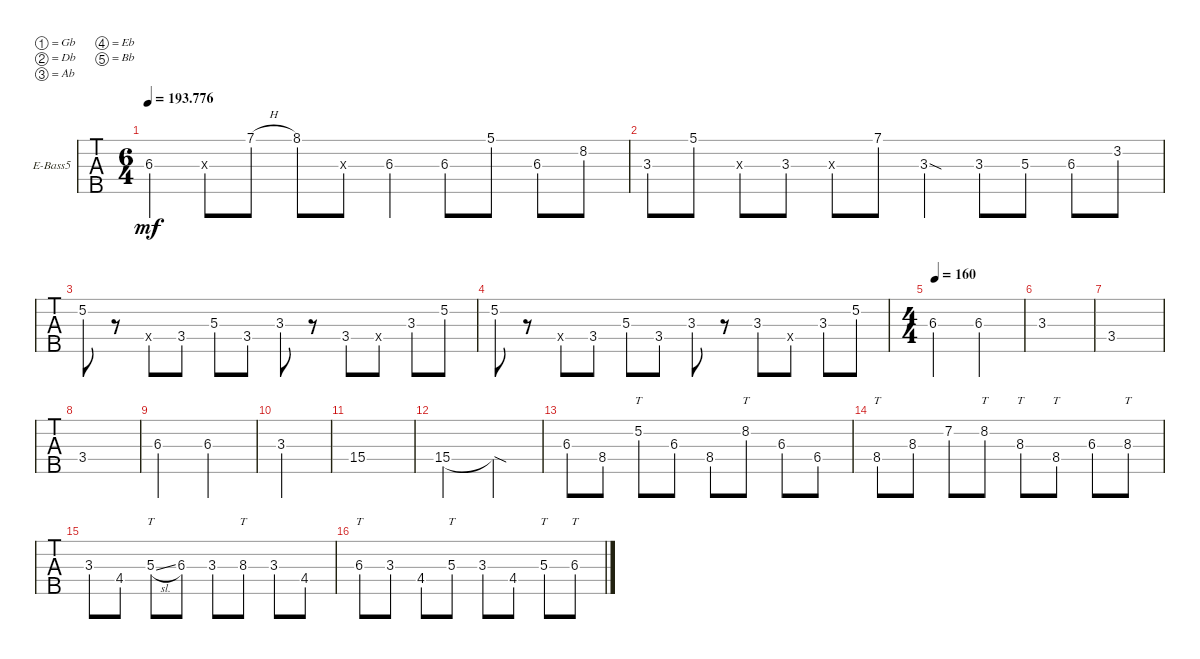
\defaultSystemsLayout 4
\bracketExtendMode groupsimilarinstruments
\firstSystemTrackNameOrientation horizontal
\otherSystemsTrackNameOrientation horizontal
\track ("Electric Bass" "E-Bass5") {multiBarRest instrument electricbassfinger}
\staff {tabs}
\tuning (Gb2 Db2 Ab1 Eb1 Bb0)
\ts (6 4)
\tempo
193.776
\accidentals auto
\clef f4
\ottava regular
\simile none
\ks c
6.3.4{dy mf} 6.3{x}.8 7.1{h}.8 8.1.8 6.3{x}.8 6.3.4 6.3.8 5.1.8 6.3.8 8.2.8 |
3.3.8 5.1.8 3.3{x}.8 3.3.8 3.3{x}.8 7.1.8 3.3{sod}.4 3.3.8 5.3.8 6.3.8 3.2.8 |
5.2.8 r.8 3.4{x}.8 3.4.8 5.3.8 3.4.8 3.3.8 r.8 3.4.8 0.4{x}.8 3.3.8 5.2.8 |
5.2.8 r.8 3.4{x}.8 3.4.8 5.3.8 3.4.8 3.3.8 r.8 3.3.8 0.4{x}.8 3.3.8 5.2.8 |
\ts (4 4)
\tempo (160 0.0375)
6.3.2 6.3.2 |
3.3.1 |
3.4.1 |
3.4.1 |
6.3.2 6.3.2 |
3.3.2 |
15.4.1 |
15.4.2 15.4{sod t}.2 |
6.3.8 8.4.8 5.2.8{tt} 6.3.8 8.4.8 8.2.8{tt} 6.3.8 6.4.8 |
8.4.8{tt} 8.3.8 7.2.8 8.2.8{tt} 8.3.8{tt} 8.4.8{tt} 6.3.8 8.3.8{tt} |
3.3.8 4.4.8 5.3{sl}.8{tt} 6.3.8 3.3.8 8.3.8{tt} 3.3.8 4.4.8 |
6.3.8{tt} 3.3.8 4.4.8 5.3.8{tt} 3.3.8 4.4.8 5.3.8{tt} 6.3.8{tt}
